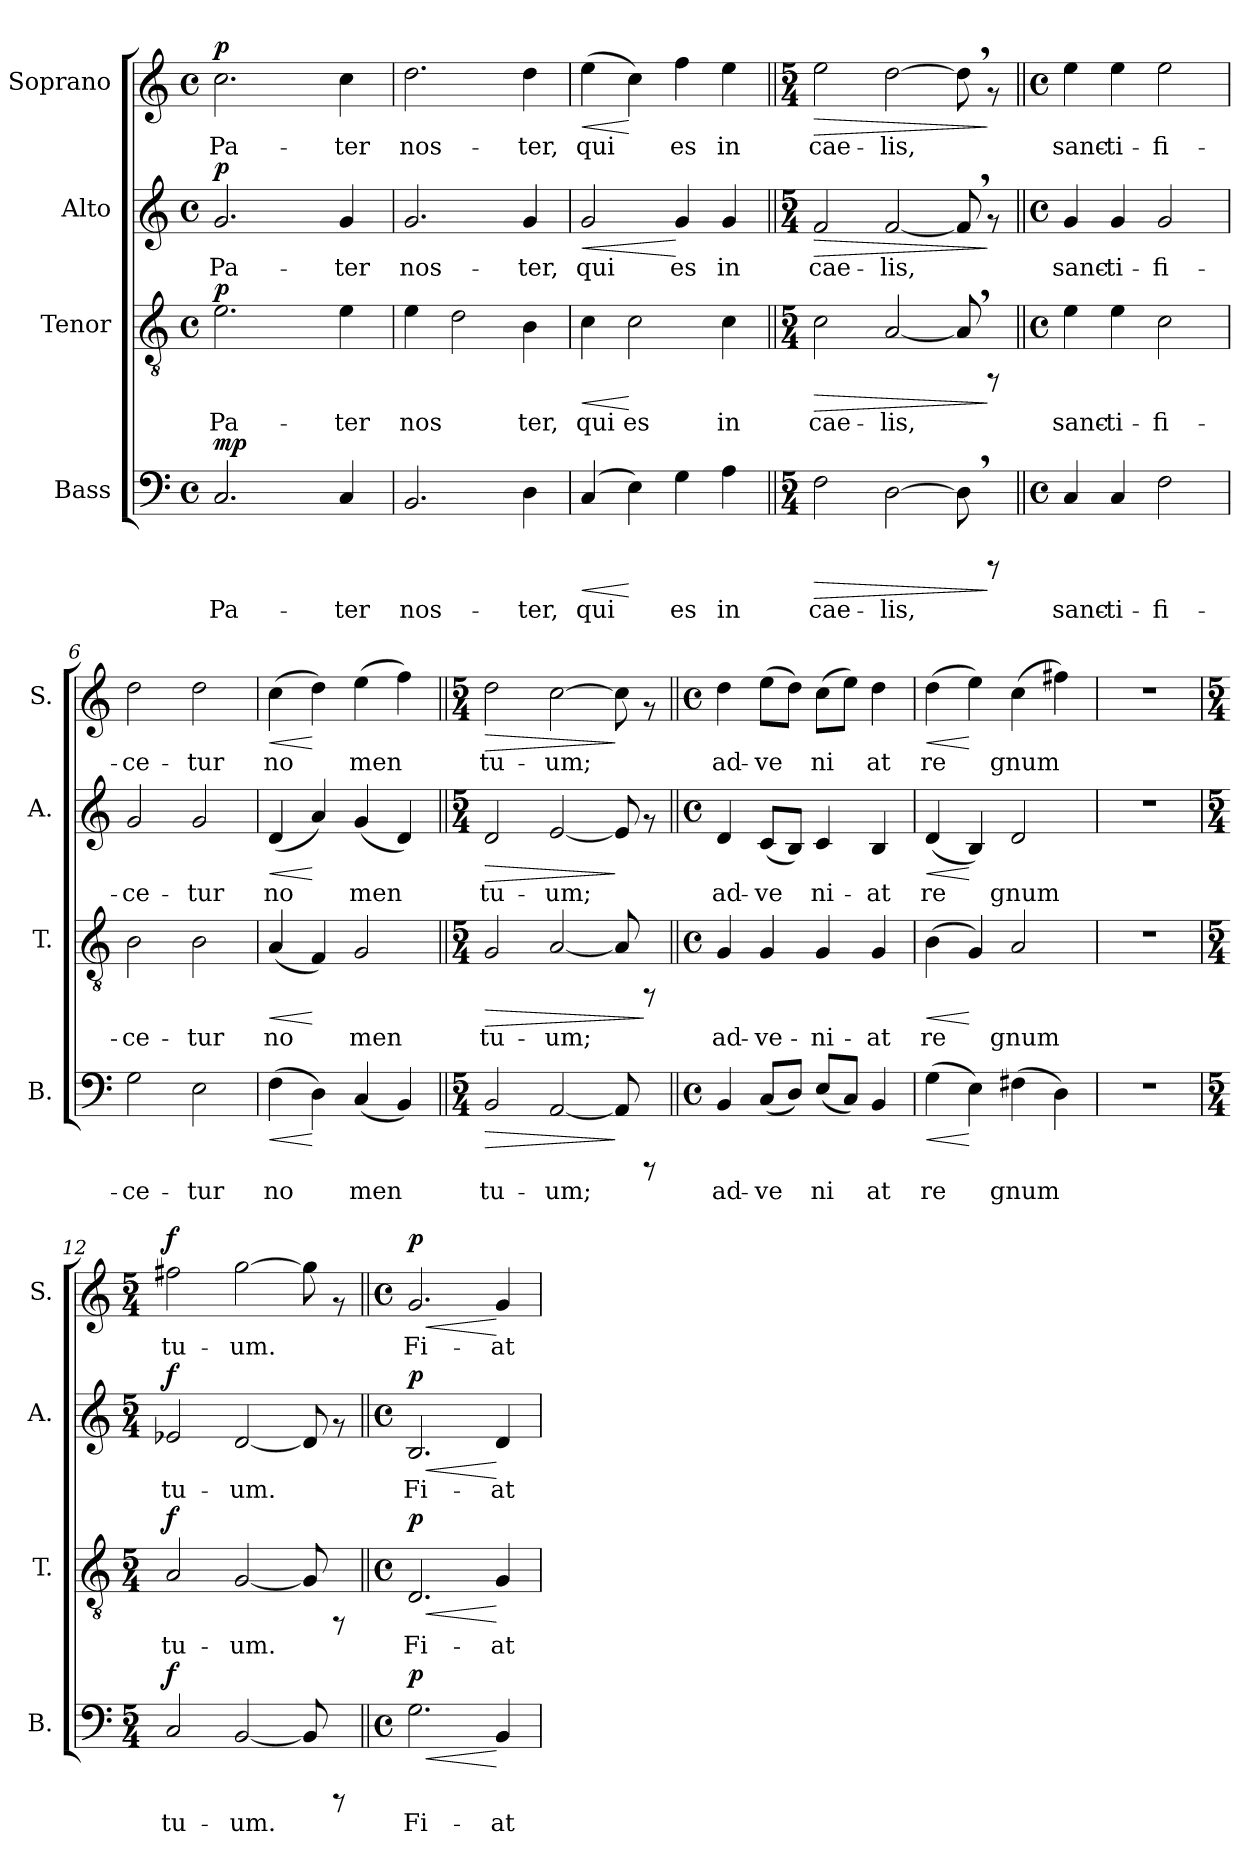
**kern	**text	**dynam	**kern	**text	**dynam	**kern	**text	**dynam	**kern	**text	**dynam
*part4	*part4	*part4	*part3	*part3	*part3	*part2	*part2	*part2	*part1	*part1	*part1
*staff4	*staff4	*staff4	*staff3	*staff3	*staff3	*staff2	*staff2	*staff2	*staff1	*staff1	*staff1
*I"Bass	*	*	*I"Tenor	*	*	*I"Alto	*	*	*I"Soprano	*	*
*I'B.	*	*	*I'T.	*	*	*I'A.	*	*	*I'S.	*	*
!!LO:PB:g=z
*stria5	*	*	*stria5	*	*	*stria5	*	*	*stria5	*	*
*clefF4	*	*	*clefGv2	*	*	*clefG2	*	*	*clefG2	*	*
*k[]	*	*	*k[]	*	*	*k[]	*	*	*k[]	*	*
*C:	*	*	*C:	*	*	*C:	*	*	*C:	*	*
*M4/4	*	*	*M4/4	*	*	*M4/4	*	*	*M4/4	*	*
*met(c)	*	*	*met(c)	*	*	*met(c)	*	*	*met(c)	*	*
=1	=1	=1	=1	=1	=1	=1	=1	=1	=1	=1	=1
!	!LO:LY:b:cj	!LO:DY:a	!	!LO:LY:b:cj	!LO:DY:a	!	!LO:LY:b:cj	!LO:DY:a	!	!LO:LY:b:cj	!LO:DY:a
*	*	*	*	*	*	*	*	*	*^	*	*
2.C/	Pa-	mp	2.e\	Pa-	p	2.g/	Pa-	p	2.cc\	64ryy	Pa-	p
*	*	*	*	*	*	*	*	*	*MM72	*	*	*
.	.	.	.	.	.	.	.	.	.	2ryy	.	.
.	.	.	.	.	.	.	.	.	.	4ryy	.	.
!	!LO:LY:b:cj	!	!	!LO:LY:b:cj	!	!	!LO:LY:b:cj	!	!	!	!LO:LY:b:cj	!
4C/	-ter	.	4e\	-ter	.	4g/	-ter	.	4cc\	.	-ter	.
.	.	.	.	.	.	.	.	.	.	8...ryy	.	.
=2	=2	=2	=2	=2	=2	=2	=2	=2	=2	=2	=2	=2
!	!LO:LY:b:cj	!	!	!LO:LY:b:cj	!	!	!LO:LY:b:cj	!	!	!	!LO:LY:b:cj	!
*	*	*	*	*	*	*	*	*	*v	*v	*	*
2.BB/	nos-	.	4e\	nos-	.	2.g/	nos-	.	2.dd\	nos-	.
!	!	!	!	!LO:LY:b:cj	!	!	!	!	!	!	!
.	.	.	2d\	--	.	.	.	.	.	.	.
!	!LO:LY:b:cj	!	!	!LO:LY:b:cj	!	!	!LO:LY:b:cj	!	!	!LO:LY:b:cj	!
4D\	-ter,	.	4B\	-ter,	.	4g/	-ter,	.	4dd\	-ter,	.
=3	=3	=3	=3	=3	=3	=3	=3	=3	=3	=3	=3
!	!LO:LY:b:cj	!LO:HP:b	!	!LO:LY:b:cj	!LO:HP:b	!	!LO:LY:b:cj	!LO:HP:b	!	!LO:LY:b:cj	!LO:HP:b
(>4C/	qui	<	4c\	qui	<	2g/	qui	<	(>4ee\	qui	<
!	!LO:LY:b:cj	!	!	!LO:LY:b:cj	!	!	!	!	!	!LO:LY:b:cj	!
4E\)	.	[	2c\	es	[	.	.	.	4cc\)	.	[
!	!LO:LY:b:cj	!	!	!	!	!	!LO:LY:b:cj	!	!	!LO:LY:b:cj	!
4G\	es	.	.	.	.	4g/	es	[	4ff\	es	.
!	!LO:LY:b:cj	!	!	!LO:LY:b:cj	!	!	!LO:LY:b:cj	!	!	!LO:LY:b:cj	!
4A\	in	.	4c\	in	.	4g/	in	.	4ee\	in	.
=4||	=4||	=4||	=4||	=4||	=4||	=4||	=4||	=4||	=4||	=4||	=4||
*M5/4	*	*	*M5/4	*	*	*M5/4	*	*	*M5/4	*	*
!	!LO:LY:b:cj	!LO:HP:b	!	!LO:LY:b:cj	!LO:HP:b	!	!LO:LY:b:cj	!LO:HP:b	!	!LO:LY:b:cj	!LO:HP:b
2F\	cae-	>	2c\	cae-	>	2f/	cae-	>	2ee\	cae-	>
!	!LO:LY:b:cj	!	!	!LO:LY:b:cj	!	!	!LO:LY:b:cj	!	!	!LO:LY:b:cj	!
[>2D\	-lis,	.	[<2A/	-lis,	.	[<2f/	-lis,	.	[>2dd\	-lis,	.
!	!LO:LY:b:cj	!	!	!LO:LY:b:cj	!	!	!LO:LY:b:cj	!	!	!LO:LY:b:cj	!
8D,>\]	.	.	8A,>/]	.	.	8f,>/]	.	.	8dd,>\]	.	.
8rCCC	.	]	8rFF	.	]	8rf	.	]	8rf	.	]
=5||	=5||	=5||	=5||	=5||	=5||	=5||	=5||	=5||	=5||	=5||	=5||
*M4/4	*	*	*M4/4	*	*	*M4/4	*	*	*M4/4	*	*
*met(c)	*	*	*met(c)	*	*	*met(c)	*	*	*met(c)	*	*
!	!LO:LY:b:cj	!	!	!LO:LY:b:cj	!	!	!LO:LY:b:cj	!	!	!LO:LY:b:cj	!
4C/	sanc-	.	4e\	sanc-	.	4g/	sanc-	.	4ee\	sanc-	.
!	!LO:LY:b:cj	!	!	!LO:LY:b:cj	!	!	!LO:LY:b:cj	!	!	!LO:LY:b:cj	!
4C/	-ti-	.	4e\	-ti-	.	4g/	-ti-	.	4ee\	-ti-	.
!	!LO:LY:b:cj	!	!	!LO:LY:b:cj	!	!	!LO:LY:b:cj	!	!	!LO:LY:b:cj	!
2F\	-fi-	.	2c\	-fi-	.	2g/	-fi-	.	2ee\	-fi-	.
=6	=6	=6	=6	=6	=6	=6	=6	=6	=6	=6	=6
!	!LO:LY:b:cj	!	!	!LO:LY:b:cj	!	!	!LO:LY:b:cj	!	!	!LO:LY:b:cj	!
2G\	-ce-	.	2B\	-ce-	.	2g/	-ce-	.	2dd\	-ce-	.
!	!LO:LY:b:cj	!	!	!LO:LY:b:cj	!	!	!LO:LY:b:cj	!	!	!LO:LY:b:cj	!
2E\	-tur	.	2B\	-tur	.	2g/	-tur	.	2dd\	-tur	.
!!LO:PB:g=z
=7	=7	=7	=7	=7	=7	=7	=7	=7	=7	=7	=7
!	!LO:LY:b:cj	!LO:HP:b	!	!LO:LY:b:cj	!LO:HP:b	!	!LO:LY:b:cj	!LO:HP:b	!	!LO:LY:b:cj	!LO:HP:b
(>4F\	no-	<	(>4A/	no-	<	(>4d/	no-	<	(>4cc\	no-	<
!	!LO:LY:b:cj	!	!	!LO:LY:b:cj	!	!	!LO:LY:b:cj	!	!	!LO:LY:b:cj	!
4D\)	--	[	4F/)	--	[	4a/)	--	[	4dd\)	--	[
!	!LO:LY:b:cj	!	!	!LO:LY:b:cj	!	!	!LO:LY:b:cj	!	!	!LO:LY:b:cj	!
(>4C/	-men	.	2G/	-men	.	(>4g/	-men	.	(>4ee\	-men	.
!	!LO:LY:b:cj	!	!	!	!	!	!LO:LY:b:cj	!	!	!LO:LY:b:cj	!
4BB/)	.	.	.	.	.	4d/)	.	.	4ff\)	.	.
=8||	=8||	=8||	=8||	=8||	=8||	=8||	=8||	=8||	=8||	=8||	=8||
*M5/4	*	*	*M5/4	*	*	*M5/4	*	*	*M5/4	*	*
!	!LO:LY:b:cj	!LO:HP:b	!	!LO:LY:b:cj	!LO:HP:b	!	!LO:LY:b:cj	!LO:HP:b	!	!LO:LY:b:cj	!LO:HP:b
2BB/	tu-	>	2G/	tu-	>	2d/	tu-	>	2dd\	tu-	>
!	!LO:LY:b:cj	!	!	!LO:LY:b:cj	!	!	!LO:LY:b:cj	!	!	!LO:LY:b:cj	!
[<2AA/	-um;	.	[<2A/	-um;	.	[<2e/	-um;	.	[>2cc\	-um;	.
!	!LO:LY:b:cj	!	!	!LO:LY:b:cj	!	!	!LO:LY:b:cj	!	!	!LO:LY:b:cj	!
8AA/]	.	]	8A/]	.	.	8e/]	.	]	8cc\]	.	]
8rCCC	.	.	8rFF	.	]	8rf	.	.	8rf	.	.
=9||	=9||	=9||	=9||	=9||	=9||	=9||	=9||	=9||	=9||	=9||	=9||
*M4/4	*	*	*M4/4	*	*	*M4/4	*	*	*M4/4	*	*
*met(c)	*	*	*met(c)	*	*	*met(c)	*	*	*met(c)	*	*
!	!LO:LY:b:cj	!	!	!LO:LY:b:cj	!	!	!LO:LY:b:cj	!	!	!LO:LY:b:cj	!
4BB/	ad-	.	4G/	ad-	.	4d/	ad-	.	4dd\	ad-	.
!	!LO:LY:b:cj	!	!	!LO:LY:b:cj	!	!	!LO:LY:b:cj	!	!	!LO:LY:b:cj	!
(>8C/L	-ve-	.	4G/	-ve-	.	(>8c/L	-ve-	.	(>8ee\L	-ve-	.
!	!LO:LY:b:cj	!	!	!	!	!	!LO:LY:b:cj	!	!	!LO:LY:b:cj	!
8D/J)	--	.	.	.	.	8B/J)	--	.	8dd\J)	--	.
!	!LO:LY:b:cj	!	!	!LO:LY:b:cj	!	!	!LO:LY:b:cj	!	!	!LO:LY:b:cj	!
(>8E/L	-ni-	.	4G/	-ni-	.	4c/	-ni-	.	(>8cc\L	-ni-	.
!	!LO:LY:b:cj	!	!	!	!	!	!	!	!	!LO:LY:b:cj	!
8C/J)	--	.	.	.	.	.	.	.	8ee\J)	--	.
!	!LO:LY:b:cj	!	!	!LO:LY:b:cj	!	!	!LO:LY:b:cj	!	!	!LO:LY:b:cj	!
4BB/	-at	.	4G/	-at	.	4B/	-at	.	4dd\	-at	.
=10	=10	=10	=10	=10	=10	=10	=10	=10	=10	=10	=10
!	!LO:LY:b:cj	!LO:HP:b	!	!LO:LY:b:cj	!LO:HP:b	!	!LO:LY:b:cj	!LO:HP:b	!	!LO:LY:b:cj	!LO:HP:b
(>4G\	re-	<	(>4B\	re-	<	(>4d/	re-	<	(>4dd\	re-	<
!	!LO:LY:b:cj	!	!	!LO:LY:b:cj	!	!	!LO:LY:b:cj	!	!	!LO:LY:b:cj	!
4E\)	--	[	4G/)	--	[	4B/)	--	[	4ee\)	--	[
!	!LO:LY:b:cj	!	!	!LO:LY:b:cj	!	!	!LO:LY:b:cj	!	!	!LO:LY:b:cj	!
(>4F#X\	-gnum	.	2A/	-gnum	.	2d/	-gnum	.	(>4cc\	-gnum	.
!	!LO:LY:b:cj	!	!	!	!	!	!	!	!	!LO:LY:b:cj	!
4D\)	.	.	.	.	.	.	.	.	4ff#X\)	.	.
=11	=11	=11	=11	=11	=11	=11	=11	=11	=11	=11	=11
1r	.	.	1r	.	.	1r	.	.	1r	.	.
!!LO:PB:g=z
=12	=12	=12	=12	=12	=12	=12	=12	=12	=12	=12	=12
*M5/4	*	*	*M5/4	*	*	*M5/4	*	*	*M5/4	*	*
!	!LO:LY:b:cj	!LO:DY:a	!	!LO:LY:b:cj	!LO:DY:a	!	!LO:LY:b:cj	!LO:DY:a	!	!LO:LY:a:cj	!LO:DY:a
2C/	tu-	f	2A/	tu-	f	2e-X/	tu-	f	2ff#X\	tu-	f
!	!LO:LY:b:cj	!	!	!LO:LY:b:cj	!	!	!LO:LY:b:cj	!	!	!LO:LY:a:cj	!
[<2BB/	-um.	.	[<2G/	-um.	.	[<2d/	-um.	.	[>2gg\	-um.	.
!	!LO:LY:b:cj	!	!	!LO:LY:b:cj	!	!	!LO:LY:b:cj	!	!	!LO:LY:a:cj	!
8BB/]	.	.	8G/]	.	.	8d/]	.	.	8gg\]	.	.
8rCCC	.	.	8rFF	.	.	8rf	.	.	8rf	.	.
=13||	=13||	=13||	=13||	=13||	=13||	=13||	=13||	=13||	=13||	=13||	=13||
*M4/4	*	*	*M4/4	*	*	*M4/4	*	*	*M4/4	*	*
*met(c)	*	*	*met(c)	*	*	*met(c)	*	*	*met(c)	*	*
!	!LO:LY:b:cj	!LO:HP:b	!	!LO:LY:b:cj	!LO:HP:b	!	!LO:LY:b:cj	!LO:HP:b	!	!LO:LY:a:cj	!LO:HP:b
!	!	!LO:DY:n=1:a	!	!	!LO:DY:n=1:a	!	!	!LO:DY:n=1:a	!	!	!LO:DY:n=1:a
2.G\	Fi-	< p	2.D/	Fi-	< p	2.B/	Fi-	< p	2.g/	Fi-	< p
!	!LO:LY:b:cj	!	!	!LO:LY:b:cj	!	!	!LO:LY:b:cj	!	!	!LO:LY:a:cj	!
4BB/	-at	[	4G/	-at	[	4d/	-at	[	4g/	-at	[
=	=	=	=	=	=	=	=	=	=	=	=
*-	*-	*-	*-	*-	*-	*-	*-	*-	*-	*-	*-
